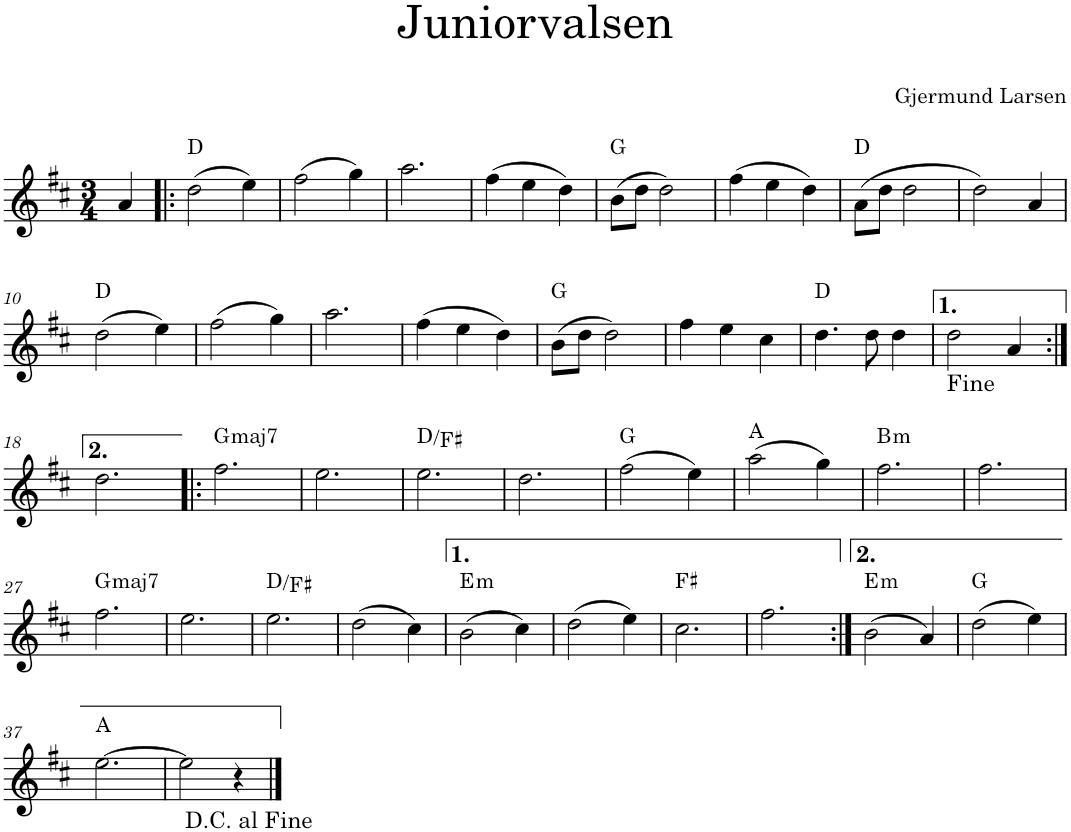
**kern	**harte
*part1	*part1
*staff1	*
*I"Violin	*
*I'Vln.	*
*clefG2	*
*k[f#c#]	*
*M3/4	*
=1	=1
4a/	.
=2!|:	=2!|:
(2dd\	D:maj
4ee\)	.
=3	=3
(2ff#\	.
4gg\)	.
=4	=4
2.aa\	.
=5	=5
(4ff#\	.
4ee\	.
4dd\)	.
=6	=6
(8b\L	G:maj
8dd\J	.
2dd\)	.
=7	=7
(4ff#\	.
4ee\	.
4dd\)	.
=8	=8
(8a\L	D:maj
8dd\J	.
2dd\	.
=9	=9
2dd\)	.
4a/	.
!!LO:LB:g=z
=10	=10
(2dd\	D:maj
4ee\)	.
=11	=11
(2ff#\	.
4gg\)	.
=12	=12
2.aa\	.
=13	=13
(4ff#\	.
4ee\	.
4dd\)	.
=14	=14
(8b\L	G:maj
8dd\J	.
2dd\)	.
=15	=15
4ff#\	.
4ee\	.
4cc#\	.
=16	=16
4.dd\	D:maj
8dd\	.
4dd\	.
=17	=17
2dd\	.
4a/	.
!!LO:LB:g=z
=18:|!	=18:|!
2.dd\	.
=19!|:	=19!|:
!	!LO:H:kt=maj7
2.ff#\	G:maj7
=20	=20
2.ee\	.
=21	=21
2.ee\	D:maj/3
=22	=22
2.dd\	.
=23	=23
(2ff#\	G:maj
4ee\)	.
=24	=24
(2aa\	A:maj
4gg\)	.
=25	=25
!	!LO:H:kt=m
2.ff#\	B:min
=26	=26
2.ff#\	.
!!LO:LB:g=z
=27	=27
!	!LO:H:kt=maj7
2.ff#\	G:maj7
=28	=28
2.ee\	.
=29	=29
2.ee\	D:maj/3
=30	=30
(2dd\	.
4cc#\)	.
=31	=31
!	!LO:H:kt=m
(2b\	E:min
4cc#\)	.
=32	=32
(2dd\	.
4ee\)	.
=33	=33
2.cc#\	F#:maj
=34	=34
2.ff#\	.
=35:|!	=35:|!
!	!LO:H:kt=m
(2b\	E:min
4a/)	.
=36	=36
(2dd\	G:maj
4ee\)	.
!!LO:LB:g=z
=37	=37
[2.ee\	A:maj
=38	=38
2ee\]	.
4r	.
==	==
*-	*-
